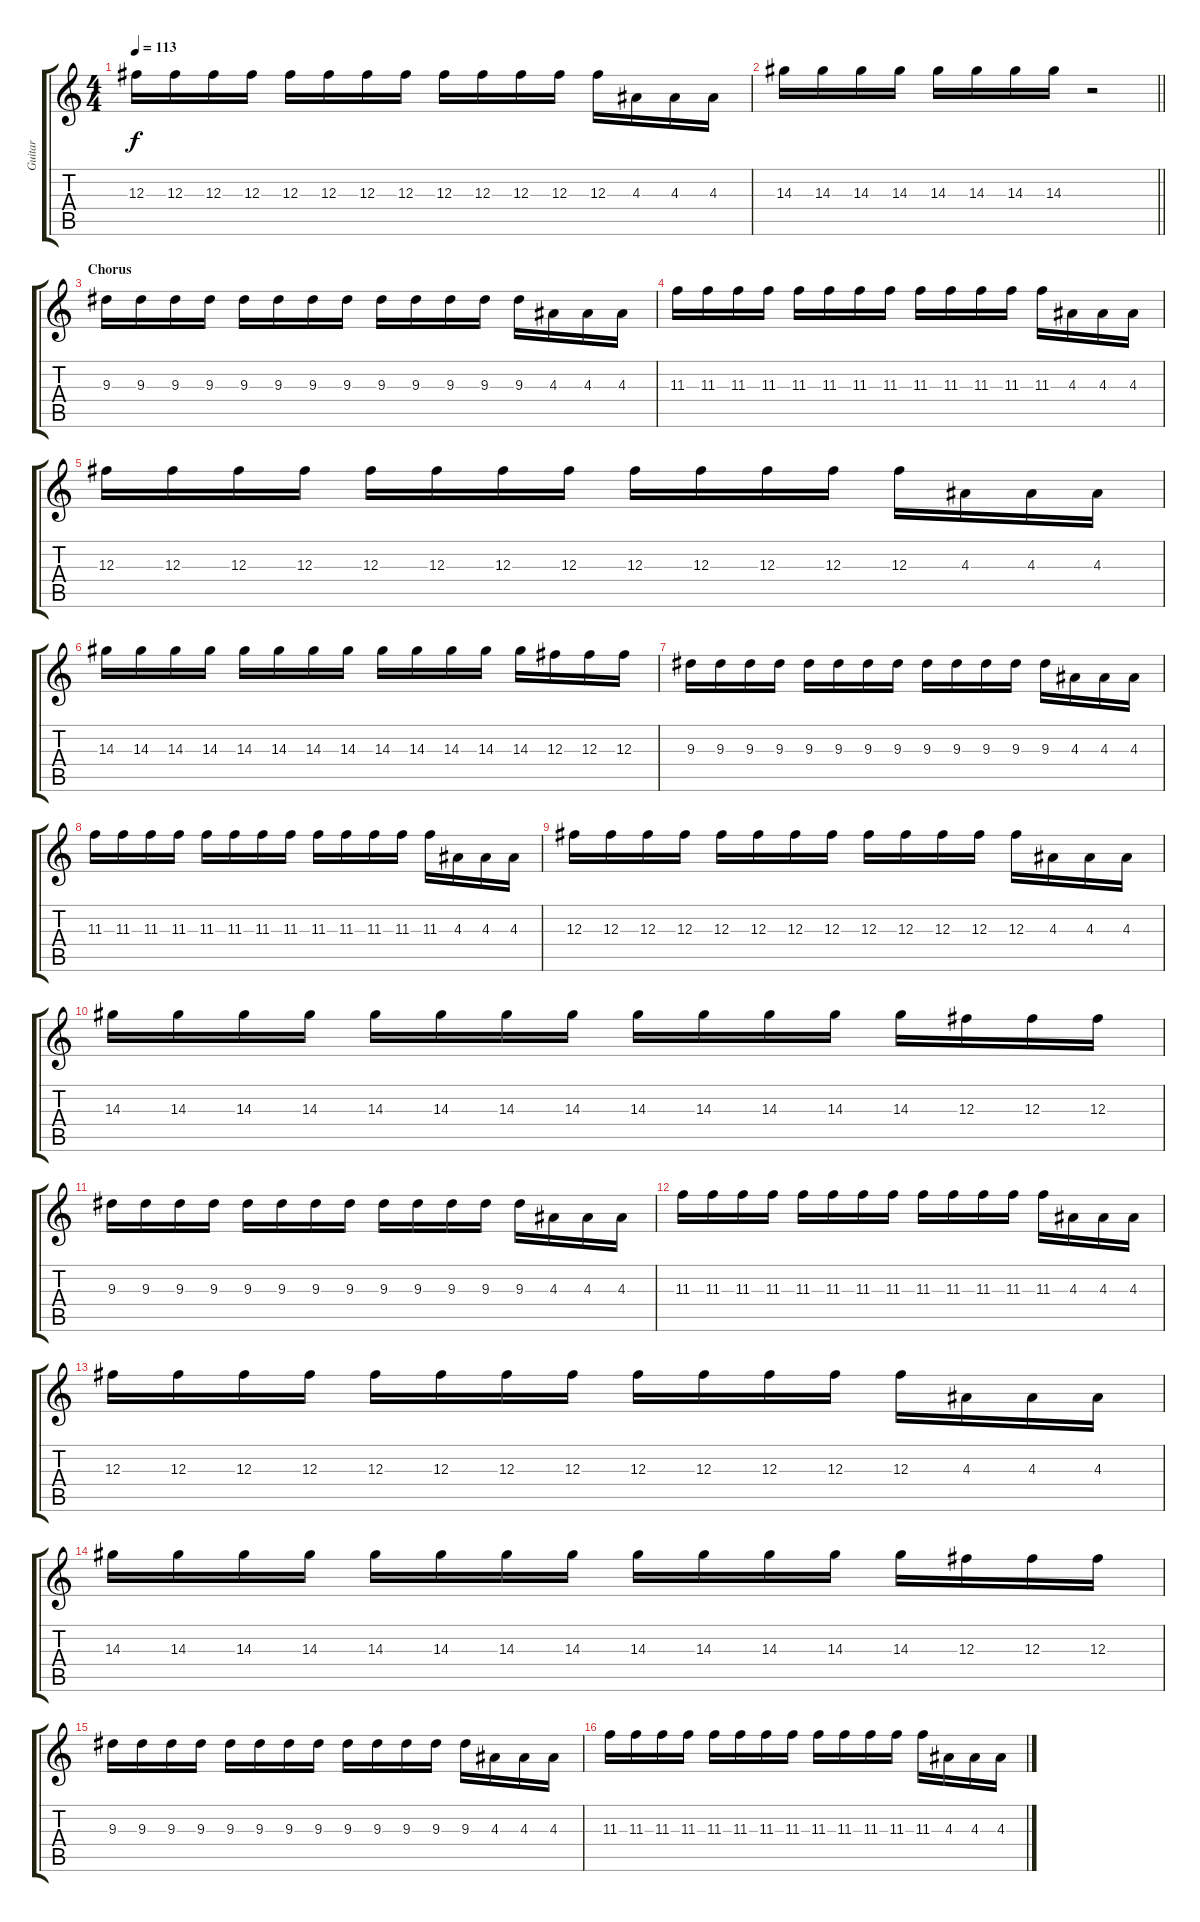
\track ("Guitar" "Guitar") {instrument distortionguitar}
\staff {score tabs}
\tuning (Eb4 Bb3 Gb3 Db3 Ab2 Eb2) {hide}
\ts (4 4)
\tempo 113
\clef g2
\ks c
12.3.16{dy f} 12.3.16 12.3.16 12.3.16 12.3.16 12.3.16 12.3.16 12.3.16 12.3.16 12.3.16 12.3.16 12.3.16 12.3.16 4.3.16 4.3.16 4.3.16 |
\barLineRight lightlight
14.3.16 14.3.16 14.3.16 14.3.16 14.3.16 14.3.16 14.3.16 14.3.16 r.2 |
\section ("" "Chorus")
9.3.16 9.3.16 9.3.16 9.3.16 9.3.16 9.3.16 9.3.16 9.3.16 9.3.16 9.3.16 9.3.16 9.3.16 9.3.16 4.3.16 4.3.16 4.3.16 |
11.3.16 11.3.16 11.3.16 11.3.16 11.3.16 11.3.16 11.3.16 11.3.16 11.3.16 11.3.16 11.3.16 11.3.16 11.3.16 4.3.16 4.3.16 4.3.16 |
12.3.16 12.3.16 12.3.16 12.3.16 12.3.16 12.3.16 12.3.16 12.3.16 12.3.16 12.3.16 12.3.16 12.3.16 12.3.16 4.3.16 4.3.16 4.3.16 |
14.3.16 14.3.16 14.3.16 14.3.16 14.3.16 14.3.16 14.3.16 14.3.16 14.3.16 14.3.16 14.3.16 14.3.16 14.3.16 12.3.16 12.3.16 12.3.16 |
9.3.16 9.3.16 9.3.16 9.3.16 9.3.16 9.3.16 9.3.16 9.3.16 9.3.16 9.3.16 9.3.16 9.3.16 9.3.16 4.3.16 4.3.16 4.3.16 |
11.3.16 11.3.16 11.3.16 11.3.16 11.3.16 11.3.16 11.3.16 11.3.16 11.3.16 11.3.16 11.3.16 11.3.16 11.3.16 4.3.16 4.3.16 4.3.16 |
12.3.16 12.3.16 12.3.16 12.3.16 12.3.16 12.3.16 12.3.16 12.3.16 12.3.16 12.3.16 12.3.16 12.3.16 12.3.16 4.3.16 4.3.16 4.3.16 |
14.3.16 14.3.16 14.3.16 14.3.16 14.3.16 14.3.16 14.3.16 14.3.16 14.3.16 14.3.16 14.3.16 14.3.16 14.3.16 12.3.16 12.3.16 12.3.16 |
9.3.16 9.3.16 9.3.16 9.3.16 9.3.16 9.3.16 9.3.16 9.3.16 9.3.16 9.3.16 9.3.16 9.3.16 9.3.16 4.3.16 4.3.16 4.3.16 |
11.3.16 11.3.16 11.3.16 11.3.16 11.3.16 11.3.16 11.3.16 11.3.16 11.3.16 11.3.16 11.3.16 11.3.16 11.3.16 4.3.16 4.3.16 4.3.16 |
12.3.16 12.3.16 12.3.16 12.3.16 12.3.16 12.3.16 12.3.16 12.3.16 12.3.16 12.3.16 12.3.16 12.3.16 12.3.16 4.3.16 4.3.16 4.3.16 |
14.3.16 14.3.16 14.3.16 14.3.16 14.3.16 14.3.16 14.3.16 14.3.16 14.3.16 14.3.16 14.3.16 14.3.16 14.3.16 12.3.16 12.3.16 12.3.16 |
9.3.16 9.3.16 9.3.16 9.3.16 9.3.16 9.3.16 9.3.16 9.3.16 9.3.16 9.3.16 9.3.16 9.3.16 9.3.16 4.3.16 4.3.16 4.3.16 |
11.3.16 11.3.16 11.3.16 11.3.16 11.3.16 11.3.16 11.3.16 11.3.16 11.3.16 11.3.16 11.3.16 11.3.16 11.3.16 4.3.16 4.3.16 4.3.16
